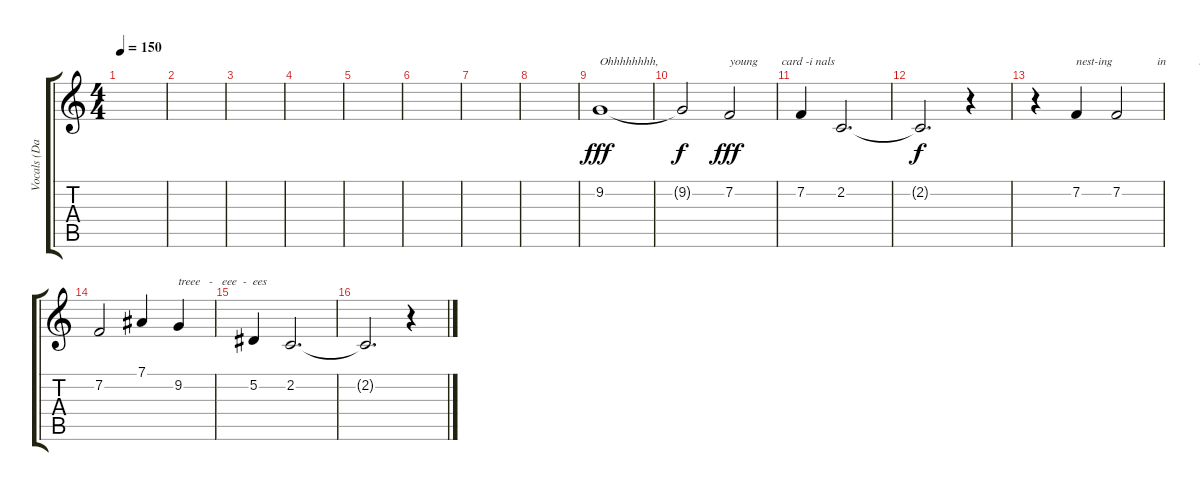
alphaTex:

\track ("Vocals (Dallas Green) " "Vocals (Da") {instrument voiceoohs}
\staff {score tabs}
\tuning (Eb4 Bb3 Gb3 Db3 Ab2 Eb2) {hide}
\ts (4 4)
\tempo 150
\clef g2
\ks c
|
|
|
|
|
|
|
|
9.2.1{txt "Ohhhhhhhh," dy fff} |
9.2{t}.2{dy f} 7.2.2{txt "young        card -i nals" dy fff} |
7.2.4 2.2.2{d} |
2.2{t}.2{d dy f} r.4 |
r.4 7.2.4{txt "nest-ing               in           the"} 7.2.2 |
7.2.2 7.1.4 9.2.4{txt "treee   -   eee  -  ees"} |
5.2.4 2.2.2{d} |
2.2{t}.2{d} r.4
